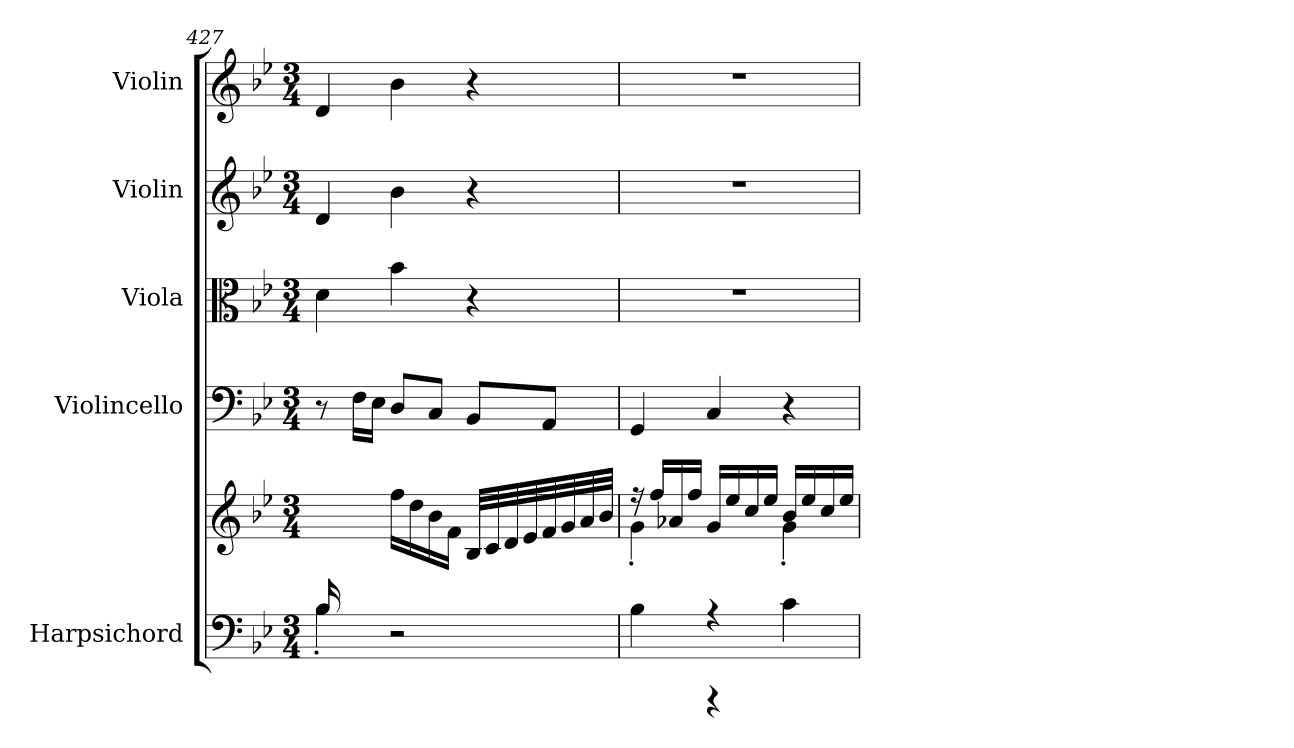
**kern	**kern	**kern	**kern	**kern	**kern
*part5	*part5	*part4	*part3	*part2	*part1
*staff6	*staff5	*staff4	*staff3	*staff2	*staff1
*I"Harpsichord	*	*I"Violincello	*I"Viola	*I"Violin	*I"Violin
*I'Hpschd	*	*I'Vc	*I'Vla	*I'Vln	*I'Vln
!!LO:PB:g=z
*clefF4	*clefG2	*clefF4	*clefC3	*clefG2	*clefG2
*k[b-e-]	*k[b-e-]	*k[b-e-]	*k[b-e-]	*k[b-e-]	*k[b-e-]
*M3/4	*M3/4	*M3/4	*M3/4	*M3/4	*M3/4
=427	=427	=427	=427	=427	=427
*^	*	*	*	*	*
16B-/LL	4B-'\	16ryy	8r	4d\	4d/	4d/
2ryy	.	16f\	.	.	.	.
.	.	16b-\	16F\LL	.	.	.
.	.	16dd\JJ	16E-\JJ	.	.	.
.	2r	16ff\LL	8D/L	4b-\	4b-\	4b-\
.	.	16dd\	.	.	.	.
.	.	16b-\	8C/J	.	.	.
.	.	16f\JJ	.	.	.	.
.	.	32B-/LLL	8BB-/L	4r	4r	4r
.	.	32c/	.	.	.	.
8.ryy	.	32d/	.	.	.	.
.	.	32e-/	.	.	.	.
.	.	32f/	8AA/J	.	.	.
.	.	32g/	.	.	.	.
.	.	32a/	.	.	.	.
.	.	32b-/JJJ	.	.	.	.
=428	=428	=428	=428	=428	=428	=428
*	*	*^	*	*	*	*
4ryy	4B-\	16rff	4g'\	4GG/	2.r	2.r	2.r
.	.	16ff/LL	.	.	.	.	.
.	.	16a-X/	.	.	.	.	.
.	.	16ff/JJ	.	.	.	.	.
4rFFF	4rA	16g/LL	4ryy	4C/	.	.	.
.	.	16ee-/	.	.	.	.	.
.	.	16cc/	.	.	.	.	.
.	.	16ee-/JJ	.	.	.	.	.
4ryy	4c\	16b-/LL	4g'\	4r	.	.	.
.	.	16ee-/	.	.	.	.	.
.	.	16cc/	.	.	.	.	.
.	.	16ee-/JJ	.	.	.	.	.
*v	*v	*	*	*	*	*	*
*	*v	*v	*	*	*	*
=	=	=	=	=	=
*-	*-	*-	*-	*-	*-
